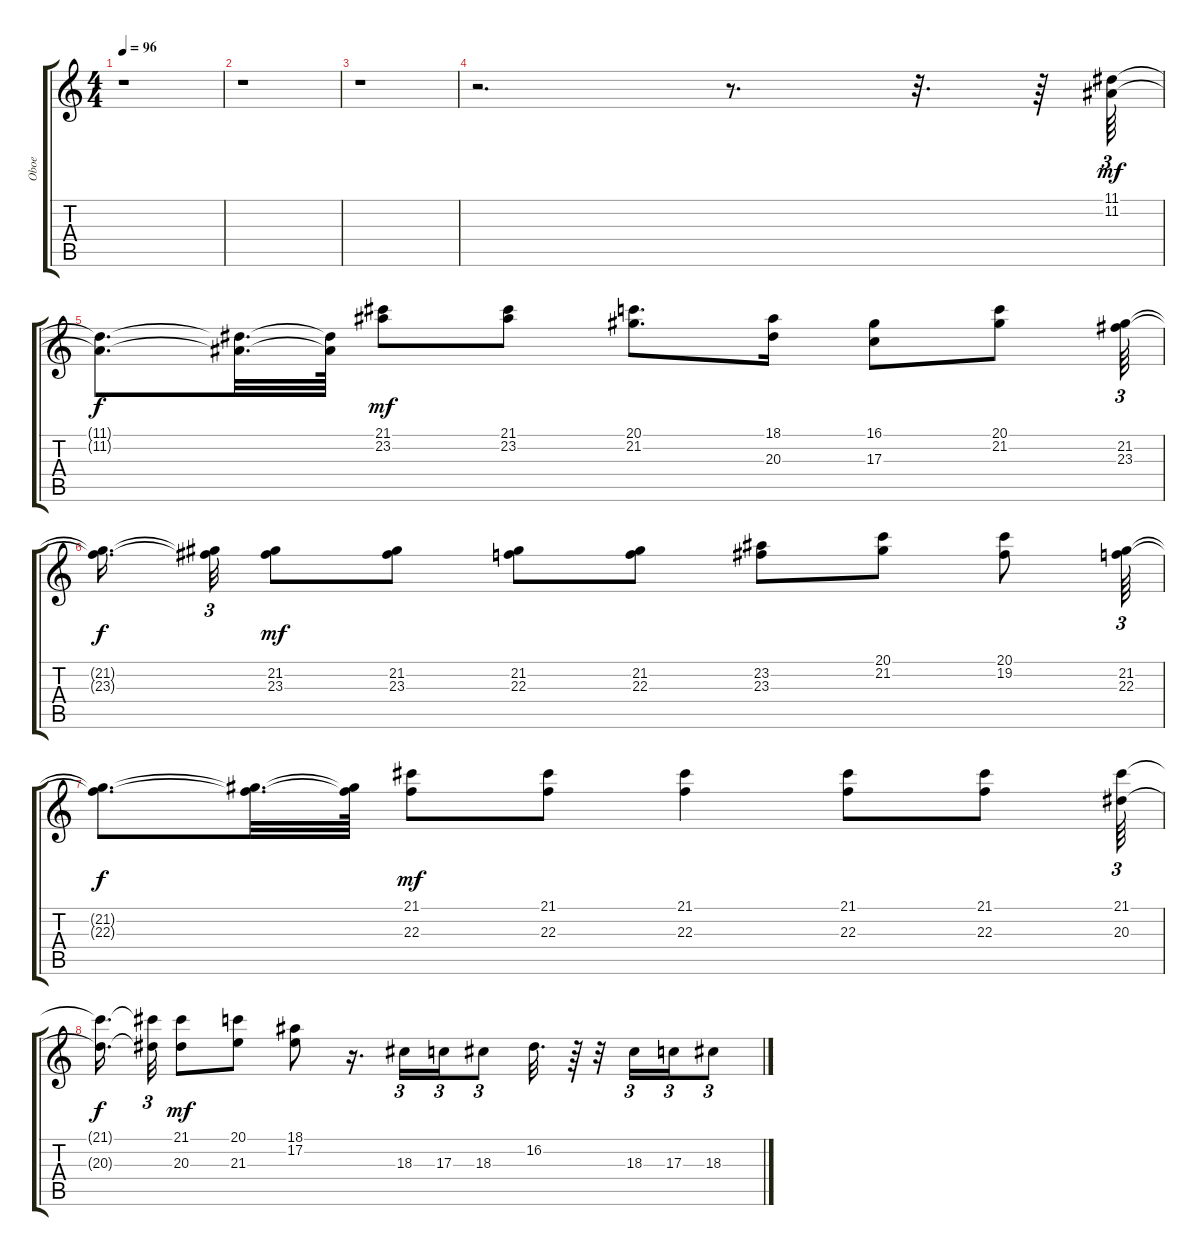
\track ("Oboe" "Oboe") {instrument oboe}
\staff {score tabs}
\tuning (E4 B3 G3 D3 A2 E2) {hide}
\ts (4 4)
\tempo 96
\clef g2
\ks c
r.1{dy f} |
r.1 |
r.1 |
r.2{d} r.8{d} r.32{d} r.64 (11.1 11.2).64{tu (3 2) dy mf} |
(11.1{t} 11.2{t}).8{d dy f} (11.1{t} 11.2{t}).32{d} (11.1{t} 11.2{t}).64 (21.1 23.2).8{dy mf} (21.1 23.2).8 (20.1 21.2).8{d} (18.1 20.3).16 (16.1 17.3).8 (20.1 21.2).8 (21.2 23.3).64{tu (3 2)} |
(21.2{t} 23.3{t}).16{d dy f} (21.2{t} 23.3{t}).32{tu (3 2)} (21.2 23.3).8{dy mf} (21.2 23.3).8 (21.2 22.3).8 (21.2 22.3).8 (23.2 23.3).8 (20.1 21.2).8 (20.1 19.2).8 (21.2 22.3).64{tu (3 2)} |
(21.2{t} 22.3{t}).8{d dy f} (21.2{t} 22.3{t}).32{d} (21.2{t} 22.3{t}).64 (21.1 22.3).8{dy mf} (21.1 22.3).8 (21.1 22.3).4 (21.1 22.3).8 (21.1 22.3).8 (21.1 20.3).64{tu (3 2)} |
(21.1{t} 20.3{t}).16{d dy f} (21.1{t} 20.3{t}).32{tu (3 2)} (21.1 20.3).8{dy mf} (20.1 21.3).8 (18.1 17.2).8 r.16{d} 18.3.16{tu (3 2)} 17.3.16{tu (3 2)} 18.3.8{tu (3 2)} 16.2.32{d} r.64 r.32 18.3.16{tu (3 2)} 17.3.16{tu (3 2)} 18.3.8{tu (3 2)}
